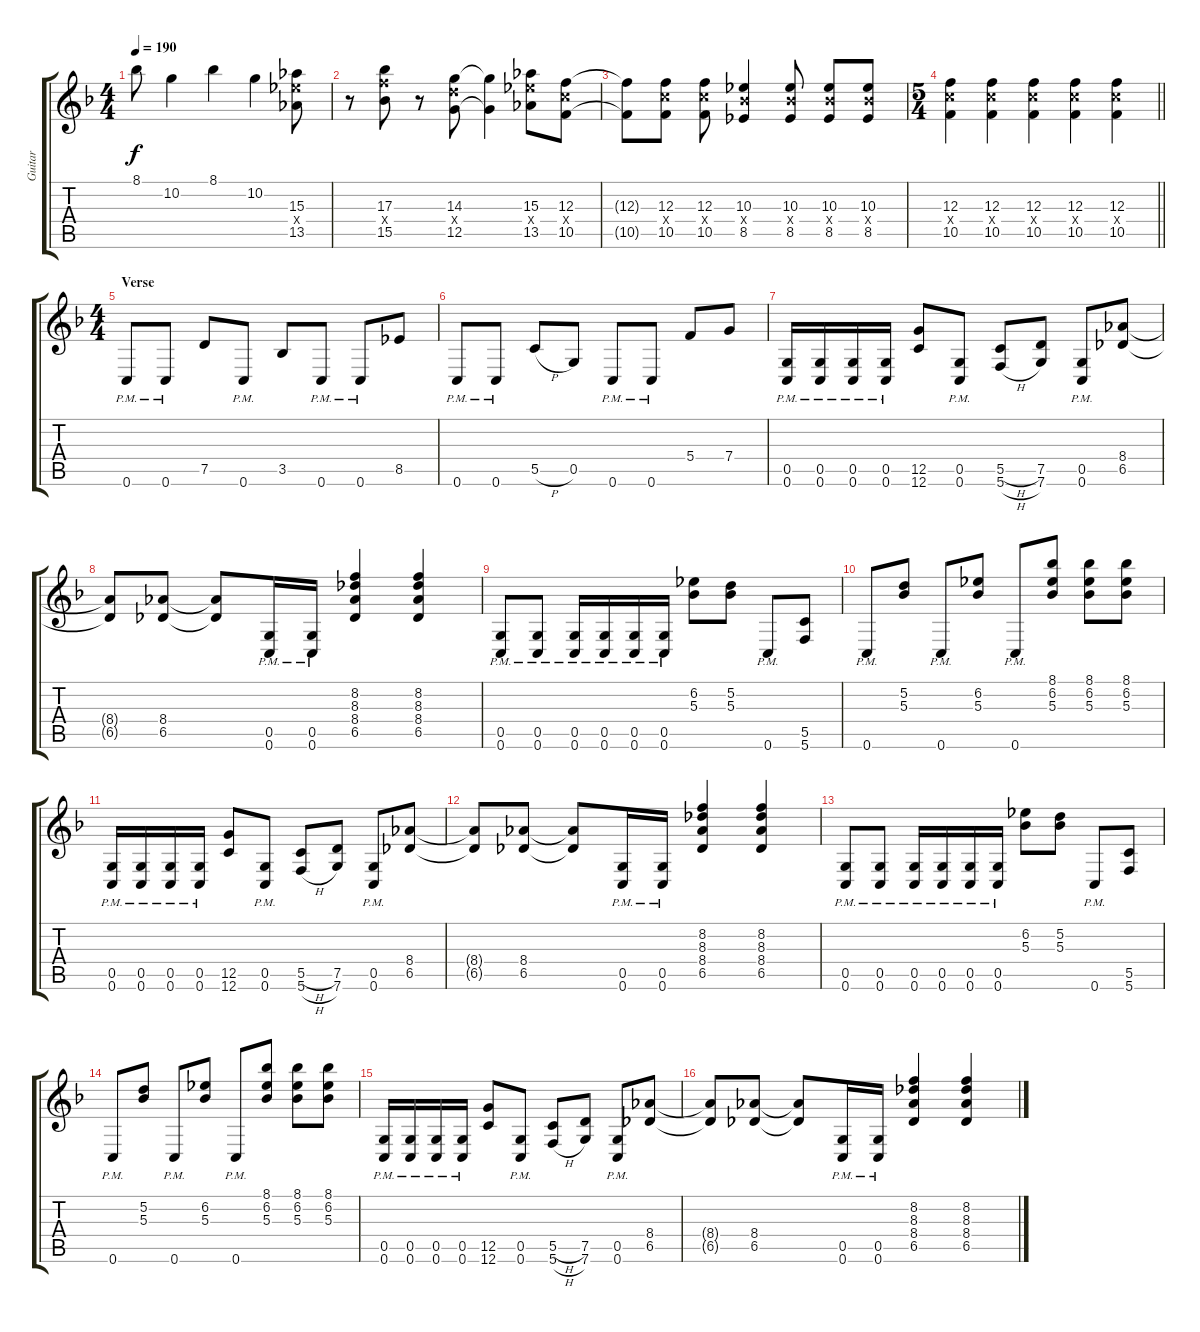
\track ("Guitar" "Guitar") {instrument distortionguitar}
\staff {score tabs}
\tuning (D4 A3 F3 C3 G2 C2) {hide}
\ts (4 4)
\tempo 190
\clef g2
\ks f
8.1{t}.8{dy f} 10.2.4 8.1.4 10.2.4 (15.3 15.4{x} 13.5).8 |
r.8 (17.3 17.4{x} 15.5).8 r.8 (14.3 14.4{x} 12.5).8 (14.3{t} 12.5{t}).4 (15.3 15.4{x} 13.5).8 (12.3 12.4{x} 10.5).8 |
(12.3{t} 10.5{t}).8 (12.3 12.4{x} 10.5).8 (12.3 12.4{x} 10.5).8 (10.3 10.4{x} 8.5).4 (10.3 10.4{x} 8.5).8 (10.3 10.4{x} 8.5).8 (10.3 10.4{x} 8.5).8 |
\ts (5 4)
\barLineRight lightlight
(12.3 12.4{x} 10.5).4 (12.3 12.4{x} 10.5).4 (12.3 12.4{x} 10.5).4 (12.3 12.4{x} 10.5).4 (12.3 12.4{x} 10.5).4 |
\ts (4 4)
\section ("" "Verse")
0.6{pm}.8 0.6{pm}.8 7.5.8 0.6{pm}.8 3.5.8 0.6{pm}.8 0.6{pm}.8 8.5.8 |
0.6{pm}.8 0.6{pm}.8 5.5{h}.8 0.5.8 0.6{pm}.8 0.6{pm}.8 5.4.8 7.4.8 |
(0.5{pm} 0.6{pm}).16 (0.5{pm} 0.6{pm}).16 (0.5{pm} 0.6{pm}).16 (0.5{pm} 0.6{pm}).16 (12.5 12.6).8 (0.5{pm} 0.6{pm}).8 (5.5{h} 5.6{h}).8 (7.5 7.6).8 (0.5{pm} 0.6{pm}).8 (8.4 6.5).8 |
(8.4{t} 6.5{t}).8 (8.4 6.5).8 (8.4{t} 6.5{t}).8 (0.5{pm} 0.6{pm}).16 (0.5{pm} 0.6{pm}).16 (8.2 8.3 8.4 6.5).4 (8.2 8.3 8.4 6.5).4 |
(0.5{pm} 0.6{pm}).8 (0.5{pm} 0.6{pm}).8 (0.5{pm} 0.6{pm}).16 (0.5{pm} 0.6{pm}).16 (0.5{pm} 0.6{pm}).16 (0.5{pm} 0.6{pm}).16 (6.2 5.3).8 (5.2 5.3).8 0.6{pm}.8 (5.5 5.6).8 |
0.6{pm}.8 (5.2 5.3).8 0.6{pm}.8 (6.2 5.3).8 0.6{pm}.8 (8.1 6.2 5.3).8 (8.1 6.2 5.3).8 (8.1 6.2 5.3).8 |
(0.5{pm} 0.6{pm}).16 (0.5{pm} 0.6{pm}).16 (0.5{pm} 0.6{pm}).16 (0.5{pm} 0.6{pm}).16 (12.5 12.6).8 (0.5{pm} 0.6{pm}).8 (5.5{h} 5.6{h}).8 (7.5 7.6).8 (0.5{pm} 0.6{pm}).8 (8.4 6.5).8 |
(8.4{t} 6.5{t}).8 (8.4 6.5).8 (8.4{t} 6.5{t}).8 (0.5{pm} 0.6{pm}).16 (0.5{pm} 0.6{pm}).16 (8.2 8.3 8.4 6.5).4 (8.2 8.3 8.4 6.5).4 |
(0.5{pm} 0.6{pm}).8 (0.5{pm} 0.6{pm}).8 (0.5{pm} 0.6{pm}).16 (0.5{pm} 0.6{pm}).16 (0.5{pm} 0.6{pm}).16 (0.5{pm} 0.6{pm}).16 (6.2 5.3).8 (5.2 5.3).8 0.6{pm}.8 (5.5 5.6).8 |
0.6{pm}.8 (5.2 5.3).8 0.6{pm}.8 (6.2 5.3).8 0.6{pm}.8 (8.1 6.2 5.3).8 (8.1 6.2 5.3).8 (8.1 6.2 5.3).8 |
(0.5{pm} 0.6{pm}).16 (0.5{pm} 0.6{pm}).16 (0.5{pm} 0.6{pm}).16 (0.5{pm} 0.6{pm}).16 (12.5 12.6).8 (0.5{pm} 0.6{pm}).8 (5.5{h} 5.6{h}).8 (7.5 7.6).8 (0.5{pm} 0.6{pm}).8 (8.4 6.5).8 |
(8.4{t} 6.5{t}).8 (8.4 6.5).8 (8.4{t} 6.5{t}).8 (0.5{pm} 0.6{pm}).16 (0.5{pm} 0.6{pm}).16 (8.2 8.3 8.4 6.5).4 (8.2 8.3 8.4 6.5).4
